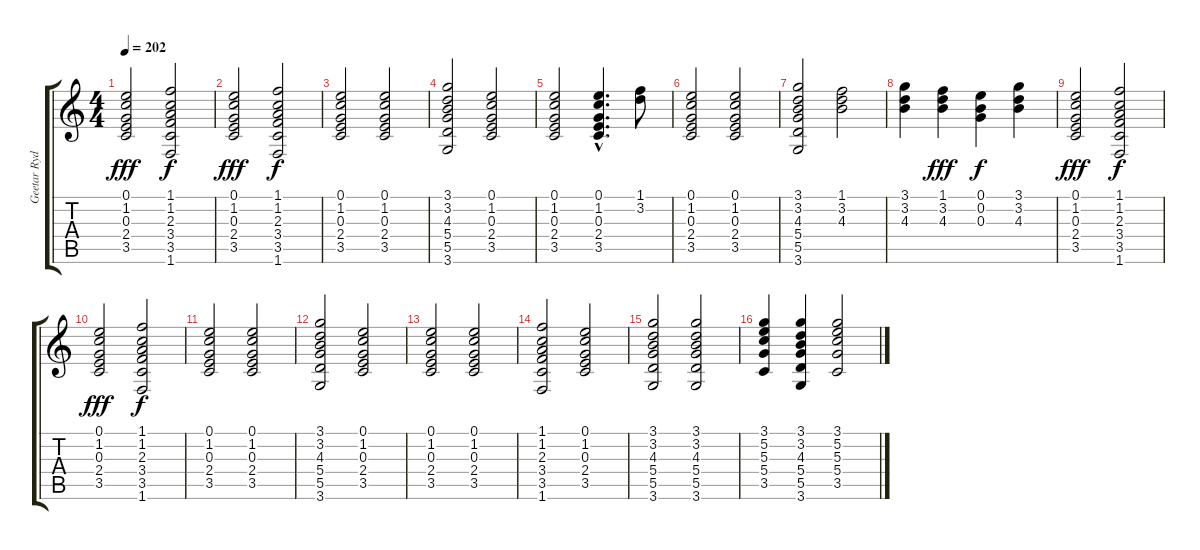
\track ("Geetar Rydm" "Geetar Ryd") {instrument acousticguitarsteel}
\staff {score tabs}
\tuning (E4 B3 G3 D3 A2 E2) {hide}
\ts (4 4)
\tempo 202
\clef g2
\ks c
(0.1 1.2 0.3 2.4 3.5).2{dy fff} (1.1 1.2 2.3 3.4 3.5 1.6).2{dy f} |
(0.1 1.2 0.3 2.4 3.5).2{dy fff} (1.1 1.2 2.3 3.4 3.5 1.6).2{dy f} |
(0.1 1.2 0.3 2.4 3.5).2 (0.1 1.2 0.3 2.4 3.5).2 |
(3.1 3.2 4.3 5.4 5.5 3.6).2 (0.1 1.2 0.3 2.4 3.5).2 |
(0.1 1.2 0.3 2.4 3.5).2 (0.1{hac} 1.2{hac} 0.3{hac} 2.4{hac} 3.5{hac}).4{d} (1.1 3.2).8 |
(0.1 1.2 0.3 2.4 3.5).2 (0.1 1.2 0.3 2.4 3.5).2 |
(3.1 3.2 4.3 5.4 5.5 3.6).2 (1.1 3.2 4.3).2 |
(3.1 3.2 4.3).4 (1.1 3.2 4.3).4{dy fff} (0.1 0.2 0.3).4{dy f} (3.1 3.2 4.3).4 |
(0.1 1.2 0.3 2.4 3.5).2{dy fff} (1.1 1.2 2.3 3.4 3.5 1.6).2{dy f} |
(0.1 1.2 0.3 2.4 3.5).2{dy fff} (1.1 1.2 2.3 3.4 3.5 1.6).2{dy f} |
(0.1 1.2 0.3 2.4 3.5).2 (0.1 1.2 0.3 2.4 3.5).2 |
(3.1 3.2 4.3 5.4 5.5 3.6).2 (0.1 1.2 0.3 2.4 3.5).2 |
(0.1 1.2 0.3 2.4 3.5).2 (0.1 1.2 0.3 2.4 3.5).2 |
(1.1 1.2 2.3 3.4 3.5 1.6).2 (0.1 1.2 0.3 2.4 3.5).2 |
(3.1 3.2 4.3 5.4 5.5 3.6).2 (3.1 3.2 4.3 5.4 5.5 3.6).2 |
(3.1 5.2 5.3 5.4 3.5).4 (3.1 3.2 4.3 5.4 5.5 3.6).4 (3.1 5.2 5.3 5.4 3.5).2
